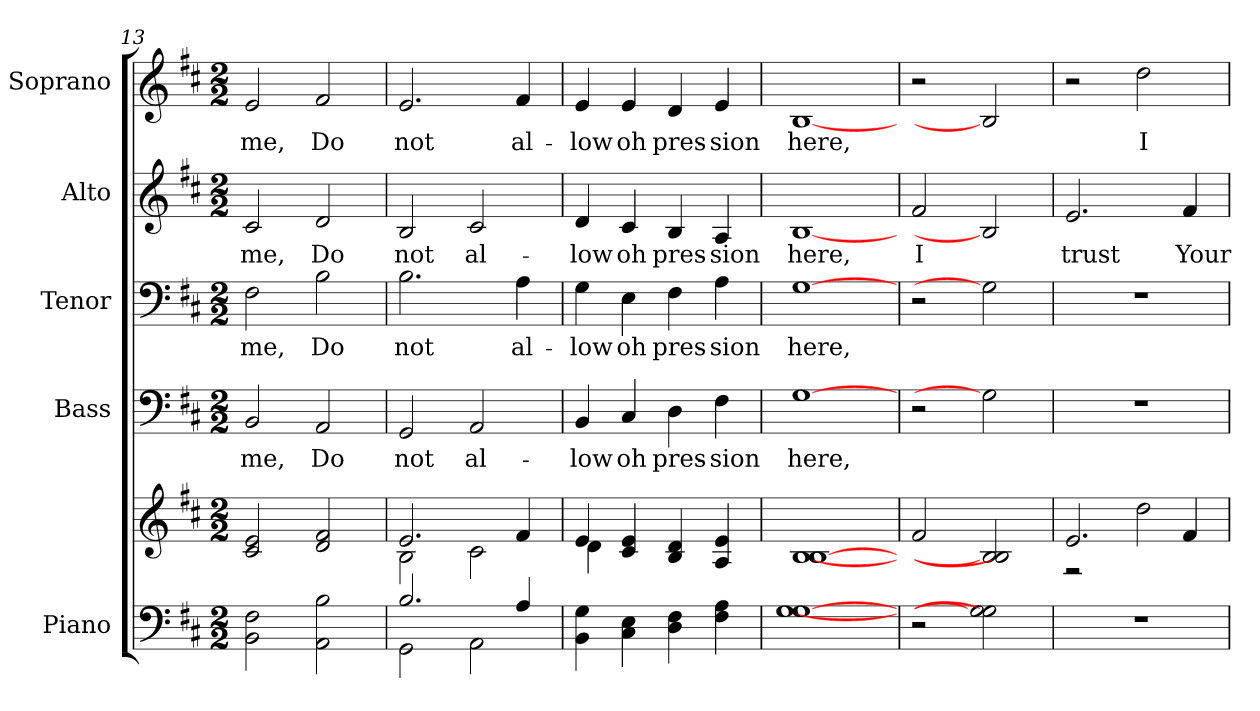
**kern	**kern	**kern	**text	**kern	**text	**kern	**text	**kern	**text
*part5	*part5	*part4	*part4	*part3	*part3	*part2	*part2	*part1	*part1
*staff6	*staff5	*staff4	*staff4	*staff3	*staff3	*staff2	*staff2	*staff1	*staff1
*I"Piano	*	*I"Bass	*	*I"Tenor	*	*I"Alto	*	*I"Soprano	*
*I'Pno.	*	*I'B.	*	*I'T.	*	*I'A.	*	*I'S.	*
!!LO:PB:g=z
*clefF4	*clefG2	*clefF4	*	*clefF4	*	*clefG2	*	*clefG2	*
*k[f#c#]	*k[f#c#]	*k[f#c#]	*	*k[f#c#]	*	*k[f#c#]	*	*k[f#c#]	*
*D:	*D:	*D:	*	*D:	*	*D:	*	*D:	*
*M2/2	*M2/2	*M2/2	*	*M2/2	*	*M2/2	*	*M2/2	*
=13	=13	=13	=13	=13	=13	=13	=13	=13	=13
!	!	!	!LO:LY:b:color=#000000	!	!	!	!	!	!
!	!	!	!	!	!LO:LY:b:color=#000000	!	!	!	!
!	!	!	!	!	!	!	!LO:LY:b:color=#000000	!	!
!	!	!	!	!	!	!	!	!	!LO:LY:b:color=#000000
2BBi\ 2F#i	2c#i/ 2ei	2BBi/	me,	2F#i\	me,	2c#i/	me,	2ei/	me,
!	!	!	!LO:LY:b:color=#000000	!	!	!	!	!	!
!	!	!	!	!	!LO:LY:b:color=#000000	!	!	!	!
!	!	!	!	!	!	!	!LO:LY:b:color=#000000	!	!
!	!	!	!	!	!	!	!	!	!LO:LY:b:color=#000000
2AAi\ 2Bi	2di/ 2f#i	2AAi/	Do	2Bi\	Do	2di/	Do	2f#i/	Do
=14	=14	=14	=14	=14	=14	=14	=14	=14	=14
*^	*^	*	*	*	*	*	*	*	*
!	!	!	!	!	!LO:LY:b:color=#000000	!	!	!	!	!	!
!	!	!	!	!	!	!	!LO:LY:b:color=#000000	!	!	!	!
!	!	!	!	!	!	!	!	!	!LO:LY:b:color=#000000	!	!
!	!	!	!	!	!	!	!	!	!	!	!LO:LY:b:color=#000000
2.Bi/	2GGi\	2.ei/	2Bi\	2GGi/	not	2.Bi\	not	2Bi/	not	2.ei/	not
!	!	!	!	!	!LO:LY:b:color=#000000	!	!	!	!	!	!
!	!	!	!	!	!	!	!	!	!LO:LY:b:color=#000000	!	!
.	2AAi\	.	2c#i\	2AAi/	al-	.	.	2c#i/	al-	.	.
!	!	!	!	!	!	!	!LO:LY:b:color=#000000	!	!	!	!
!	!	!	!	!	!	!	!	!	!	!	!LO:LY:b:color=#000000
4Ai/	.	4f#i/	.	.	.	4Ai\	al-	.	.	4f#i/	al-
*v	*v	*	*	*	*	*	*	*	*	*	*
=15	=15	=15	=15	=15	=15	=15	=15	=15	=15	=15
!	!	!	!	!LO:LY:b:color=#000000	!	!	!	!	!	!
!	!	!	!	!	!	!LO:LY:b:color=#000000	!	!	!	!
!	!	!	!	!	!	!	!	!LO:LY:b:color=#000000	!	!
!	!	!	!	!	!	!	!	!	!	!LO:LY:b:color=#000000
4BBi\ 4Gi	4ei/	4di\	4BBi/	-low	4Gi\	-low	4di/	-low	4ei/	-low
!	!	!	!	!LO:LY:b:color=#000000	!	!	!	!	!	!
!	!	!	!	!	!	!LO:LY:b:color=#000000	!	!	!	!
!	!	!	!	!	!	!	!	!LO:LY:b:color=#000000	!	!
!	!	!	!	!	!	!	!	!	!	!LO:LY:b:color=#000000
4C#i\ 4Ei	4c#i/ 4ei	2.ryy	4C#i/	oh	4Ei\	oh	4c#i/	oh	4ei/	oh
!	!	!	!	!LO:LY:b:color=#000000	!	!	!	!	!	!
!	!	!	!	!	!	!LO:LY:b:color=#000000	!	!	!	!
!	!	!	!	!	!	!	!	!LO:LY:b:color=#000000	!	!
!	!	!	!	!	!	!	!	!	!	!LO:LY:b:color=#000000
4Di\ 4F#i	4Bi/ 4di	.	4Di\	pres-	4F#i\	pres-	4Bi/	pres-	4di/	pres-
!	!	!	!	!LO:LY:b:color=#000000	!	!	!	!	!	!
!	!	!	!	!	!	!LO:LY:b:color=#000000	!	!	!	!
!	!	!	!	!	!	!	!	!LO:LY:b:color=#000000	!	!
!	!	!	!	!	!	!	!	!	!	!LO:LY:b:color=#000000
4F#i\ 4Ai	4Ai/ 4ei	.	4F#i\	-sion	4Ai\	-sion	4Ai/	-sion	4ei/	-sion
*	*v	*v	*	*	*	*	*	*	*	*
=16	=16	=16	=16	=16	=16	=16	=16	=16	=16
!	!	!	!LO:LY:b:color=#000000	!	!	!	!	!	!
!	!	!	!	!	!LO:LY:b:color=#000000	!	!	!	!
!	!	!	!	!	!	!	!LO:LY:b:color=#000000	!	!
!	!	!	!	!	!	!	!	!	!LO:LY:b:color=#000000
[1Gi [1Gi	[1Bi [1Bi	[1Gi	here,	[1Gi	here,	[1Bi	here,	[1Bi	here,
=17	=17	=17	=17	=17	=17	=17	=17	=17	=17
!	!	!	!	!	!	!	!LO:LY:b:color=#000000	!	!
2r	2f#i/	2r	.	2r	.	2f#i/	I	2r	.
2Gi] 2Gi]	2Bi] 2Bi]	2Gi]	.	2Gi]	.	2Bi]	.	2Bi]	.
=18	=18	=18	=18	=18	=18	=18	=18	=18	=18
*	*^	*	*	*	*	*	*	*	*
!	!	!	!	!	!	!	!	!LO:LY:b:color=#000000	!	!
1r	2.ei/	2r	1r	.	1r	.	2.ei/	trust	2r	.
!	!	!	!	!	!	!	!	!	!	!LO:LY:b:color=#000000
.	.	2ddi\	.	.	.	.	.	.	2ddi\	I
!	!	!	!	!	!	!	!	!LO:LY:b:color=#000000	!	!
.	4f#i/	.	.	.	.	.	4f#i/	Your	.	.
*	*v	*v	*	*	*	*	*	*	*	*
=	=	=	=	=	=	=	=	=	=
*-	*-	*-	*-	*-	*-	*-	*-	*-	*-
